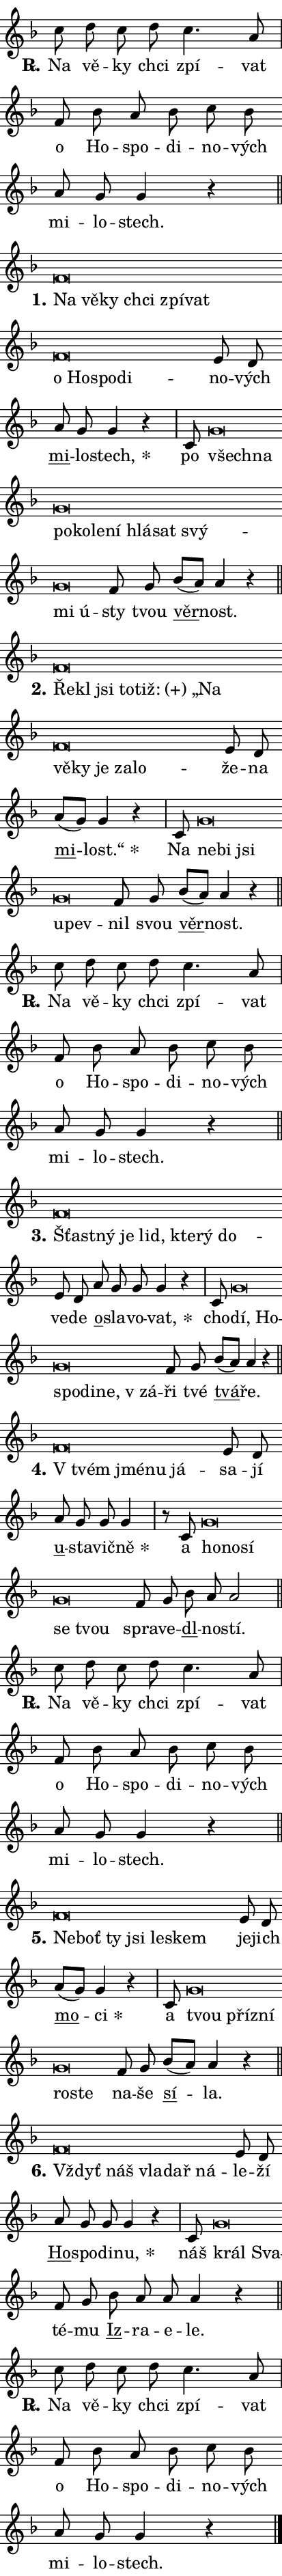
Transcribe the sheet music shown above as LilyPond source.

\version "2.24.0"
\header { tagline = "" }
\paper {
  indent = 0\cm
  top-margin = 0\cm
  right-margin = 0\cm
  bottom-margin = 0\cm
  left-margin = 0\cm
  paper-width = 7\cm
  page-breaking = #ly:one-page-breaking
  system-system-spacing.basic-distance = #11
  score-system-spacing.basic-distance = #11
  ragged-last = ##f
}


%% Author: Thomas Morley
%% https://lists.gnu.org/archive/html/lilypond-user/2020-05/msg00002.html
#(define (line-position grob)
"Returns position of @var[grob} in current system:
   @code{'start}, if at first time-step
   @code{'end}, if at last time-step
   @code{'middle} otherwise
"
  (let* ((col (ly:item-get-column grob))
         (ln (ly:grob-object col 'left-neighbor))
         (rn (ly:grob-object col 'right-neighbor))
         (col-to-check-left (if (ly:grob? ln) ln col))
         (col-to-check-right (if (ly:grob? rn) rn col))
         (break-dir-left
           (and
             (ly:grob-property col-to-check-left 'non-musical #f)
             (ly:item-break-dir col-to-check-left)))
         (break-dir-right
           (and
             (ly:grob-property col-to-check-right 'non-musical #f)
             (ly:item-break-dir col-to-check-right))))
        (cond ((eqv? 1 break-dir-left) 'start)
              ((eqv? -1 break-dir-right) 'end)
              (else 'middle))))

#(define (tranparent-at-line-position vctor)
  (lambda (grob)
  "Relying on @code{line-position} select the relevant enry from @var{vctor}.
Used to determine transparency,"
    (case (line-position grob)
      ((end) (not (vector-ref vctor 0)))
      ((middle) (not (vector-ref vctor 1)))
      ((start) (not (vector-ref vctor 2))))))

noteHeadBreakVisibility =
#(define-music-function (break-visibility)(vector?)
"Makes @code{NoteHead}s transparent relying on @var{break-visibility}"
#{
  \override NoteHead.transparent =
    #(tranparent-at-line-position break-visibility)
#})

#(define delete-ledgers-for-transparent-note-heads
  (lambda (grob)
    "Reads whether a @code{NoteHead} is transparent.
If so this @code{NoteHead} is removed from @code{'note-heads} from
@var{grob}, which is supposed to be @code{LedgerLineSpanner}.
As a result ledgers are not printed for this @code{NoteHead}"
    (let* ((nhds-array (ly:grob-object grob 'note-heads))
           (nhds-list
             (if (ly:grob-array? nhds-array)
                 (ly:grob-array->list nhds-array)
                 '()))
           ;; Relies on the transparent-property being done before
           ;; Staff.LedgerLineSpanner.after-line-breaking is executed.
           ;; This is fragile ...
           (to-keep
             (remove
               (lambda (nhd)
                 (ly:grob-property nhd 'transparent #f))
               nhds-list)))
      ;; TODO find a better method to iterate over grob-arrays, similiar
      ;; to filter/remove etc for lists
      ;; For now rebuilt from scratch
      (set! (ly:grob-object grob 'note-heads)  '())
      (for-each
        (lambda (nhd)
          (ly:pointer-group-interface::add-grob grob 'note-heads nhd))
        to-keep))))

hideNotes = {
  \noteHeadBreakVisibility #begin-of-line-visible
}
unHideNotes = {
  \noteHeadBreakVisibility #all-visible
}

% work-around for resetting accidentals
% https://lilypond.org/doc/v2.23/Documentation/notation/displaying-rhythms#unmetered-music
cadenzaMeasure = {
  \cadenzaOff
  \partial 1024 s1024
  \cadenzaOn
}

#(define-markup-command (accent layout props text) (markup?)
  "Underline accented syllable"
  (interpret-markup layout props
    #{\markup \override #'(offset . 4.3) \underline { #text }#}))

responsum = \markup \concat {
  "R" \hspace #-1.05 \path #0.1 #'((moveto 0 0.07) (lineto 0.9 0.8)) \hspace #0.05 "."
}

\layout {
    \context {
        \Staff
        \remove "Time_signature_engraver"
        \override LedgerLineSpanner.after-line-breaking = #delete-ledgers-for-transparent-note-heads
    }
    \context {
        \Voice {
            \override NoteHead.output-attributes = #'((class . "notehead"))
            \override Hairpin.height = #0.55
        }
    }
    \context {
        \Lyrics {
            \override StanzaNumber.output-attributes = #'((class . "stanzanumber"))
            \override LyricSpace.minimum-distance = #0.9
            \override LyricText.font-name = #"TeX Gyre Schola"
            \override LyricText.font-size = 1
            \override StanzaNumber.font-name = #"TeX Gyre Schola Bold"
            \override StanzaNumber.font-size = 1
        }
    }
}

% magnetic-lyrics.ily
%
%   written by
%     Jean Abou Samra <jean@abou-samra.fr>
%     Werner Lemberg <wl@gnu.org>
%
%   adapted by
%     Jiri Hon <jiri.hon@gmail.com>
%
% Version 2022-Apr-15

% https://www.mail-archive.com/lilypond-user@gnu.org/msg149350.html

#(define (Left_hyphen_pointer_engraver context)
   "Collect syllable-hyphen-syllable occurrences in lyrics and store
them in properties.  This engraver only looks to the left.  For
example, if the lyrics input is @code{foo -- bar}, it does the
following.

@itemize @bullet
@item
Set the @code{text} property of the @code{LyricHyphen} grob between
@q{foo} and @q{bar} to @code{foo}.

@item
Set the @code{left-hyphen} property of the @code{LyricText} grob with
text @q{foo} to the @code{LyricHyphen} grob between @q{foo} and
@q{bar}.
@end itemize

Use this auxiliary engraver in combination with the
@code{lyric-@/text::@/apply-@/magnetic-@/offset!} hook."
   (let ((hyphen #f)
         (text #f))
     (make-engraver
      (acknowledgers
       ((lyric-syllable-interface engraver grob source-engraver)
        (set! text grob)))
      (end-acknowledgers
       ((lyric-hyphen-interface engraver grob source-engraver)
        ;(when (not (grob::has-interface grob 'lyric-space-interface))
          (set! hyphen grob)));)
      ((stop-translation-timestep engraver)
       (when (and text hyphen)
         (ly:grob-set-object! text 'left-hyphen hyphen))
       (set! text #f)
       (set! hyphen #f)))))

#(define (lyric-text::apply-magnetic-offset! grob)
   "If the space between two syllables is less than the value in
property @code{LyricText@/.details@/.squash-threshold}, move the right
syllable to the left so that it gets concatenated with the left
syllable.

Use this function as a hook for
@code{LyricText@/.after-@/line-@/breaking} if the
@code{Left_@/hyphen_@/pointer_@/engraver} is active."
   (let ((hyphen (ly:grob-object grob 'left-hyphen #f)))
     (when hyphen
       (let ((left-text (ly:spanner-bound hyphen LEFT)))
         (when (grob::has-interface left-text 'lyric-syllable-interface)
           (let* ((common (ly:grob-common-refpoint grob left-text X))
                  (this-x-ext (ly:grob-extent grob common X))
                  (left-x-ext
                   (begin
                     ;; Trigger magnetism for left-text.
                     (ly:grob-property left-text 'after-line-breaking)
                     (ly:grob-extent left-text common X)))
                  ;; `delta` is the gap width between two syllables.
                  (delta (- (interval-start this-x-ext)
                            (interval-end left-x-ext)))
                  (details (ly:grob-property grob 'details))
                  (threshold (assoc-get 'squash-threshold details 0.2)))
             (when (< delta threshold)
               (let* (;; We have to manipulate the input text so that
                      ;; ligatures crossing syllable boundaries are not
                      ;; disabled.  For languages based on the Latin
                      ;; script this is essentially a beautification.
                      ;; However, for non-Western scripts it can be a
                      ;; necessity.
                      (lt (ly:grob-property left-text 'text))
                      (rt (ly:grob-property grob 'text))
                      (is-space (grob::has-interface hyphen 'lyric-space-interface))
                      (space (if is-space " " ""))
                      (space-markup (grob-interpret-markup grob " "))
                      (space-size (interval-length (ly:stencil-extent space-markup X)))
                      (extra-delta (if is-space space-size 0))
                      ;; Append new syllable.
                      (ltrt-space (if (and (string? lt) (string? rt))
                                (string-append lt space rt)
                                (make-concat-markup (list lt space rt))))
                      ;; Right-align `ltrt` to the right side.
                      (ltrt-space-markup (grob-interpret-markup
                               grob
                               (make-translate-markup
                                (cons (interval-length this-x-ext) 0)
                                (make-right-align-markup ltrt-space)))))
                 (begin
                   ;; Don't print `left-text`.
                   (ly:grob-set-property! left-text 'stencil #f)
                   ;; Set text and stencil (which holds all collected
                   ;; syllables so far) and shift it to the left.
                   (ly:grob-set-property! grob 'text ltrt-space)
                   (ly:grob-set-property! grob 'stencil ltrt-space-markup)
                   (ly:grob-translate-axis! grob (- (- delta extra-delta)) X))))))))))


#(define (lyric-hyphen::displace-bounds-first grob)
   ;; Make very sure this callback isn't triggered too early.
   (let ((left (ly:spanner-bound grob LEFT))
         (right (ly:spanner-bound grob RIGHT)))
     (ly:grob-property left 'after-line-breaking)
     (ly:grob-property right 'after-line-breaking)
     (ly:lyric-hyphen::print grob)))

squashThreshold = #0.4

\layout {
  \context {
    \Lyrics
    \consists #Left_hyphen_pointer_engraver
    \override LyricText.after-line-breaking =
      #lyric-text::apply-magnetic-offset!
    \override LyricHyphen.stencil = #lyric-hyphen::displace-bounds-first
    \override LyricText.details.squash-threshold = \squashThreshold
    \override LyricHyphen.minimum-distance = 0
    \override LyricHyphen.minimum-length = \squashThreshold
  }
}

squash = \override LyricText.details.squash-threshold = 9999
unSquash = \override LyricText.details.squash-threshold = \squashThreshold

left = \override LyricText.self-alignment-X = #LEFT
unLeft = \revert LyricText.self-alignment-X

starOffset = #(lambda (grob) 
                (let ((x_offset (ly:self-alignment-interface::aligned-on-x-parent grob)))
                  (if (= x_offset 0) 0 (+ x_offset 1.2))))

star = #(define-music-function (syllable)(string?)
"Append star separator at the end of a syllable"
#{
  \once \override LyricText.X-offset = #starOffset
  \lyricmode { \markup {
    #syllable
    \override #'((font-name . "TeX Gyre Schola Bold")) \hspace #0.2 \lower #0.65 \larger "*"
  } }
#})

starAccent = #(define-music-function (syllable)(string?)
"Append star separator at the end of a syllable and make accent"
#{
  \once \override LyricText.X-offset = #starOffset
  \lyricmode { \markup {
    \accent #syllable
    \override #'((font-name . "TeX Gyre Schola Bold")) \hspace #0.2 \lower #0.65 \larger "*"
  } }
#})

breath = #(define-music-function (syllable)(string?)
"Append breathing indicator at the end of a syllable"
#{
  \lyricmode { \markup { #syllable "+" } }
#})

optionalBreath = #(define-music-function (syllable)(string?)
"Append optional breathing indicator at the end of a syllable"
#{
  \lyricmode { \markup { #syllable "(+)" } }
#})


\score {
    <<
        \new Voice = "melody" { \cadenzaOn \key f \major \relative { c''8 d c d c4. a8 \cadenzaMeasure \bar "|" f bes a bes \bar "" c bes \bar "" a g g4 r \cadenzaMeasure \bar "||" \break } }
        \new Lyrics \lyricsto "melody" { \lyricmode { \set stanza = \responsum
Na vě -- ky chci zpí -- vat o Ho -- spo -- di -- no -- vých mi -- lo -- stech. } }
    >>
    \layout {}
}

\score {
    <<
        \new Voice = "melody" { \cadenzaOn \key f \major \relative { f'\breve*1/16 \hideNotes \breve*1/16 \bar "" \breve*1/16 \bar "" \breve*1/16 \bar "" \breve*1/16 \bar "" \breve*1/16 \bar "" \breve*1/16 \bar "" \breve*1/16 \bar "" \breve*1/16 \breve*1/16 \bar "" \unHideNotes e8 d \bar "" a' g g4 r \cadenzaMeasure \bar "|" c,8 g'\breve*1/16 \hideNotes \breve*1/16 \bar "" \breve*1/16 \bar "" \breve*1/16 \bar "" \breve*1/16 \bar "" \breve*1/16 \bar "" \breve*1/16 \bar "" \breve*1/16 \bar "" \breve*1/16 \bar "" \breve*1/16 \breve*1/16 \bar "" \unHideNotes f8 g \bar "" bes[( a)] a4 r \cadenzaMeasure \bar "||" \break } }
        \new Lyrics \lyricsto "melody" { \lyricmode { \set stanza = "1."
\left Na \squash vě -- ky chci zpí -- vat o Ho -- spo -- di -- \unLeft \unSquash no -- vých \markup \accent mi -- lo -- \star stech, po \left všech -- \squash na po -- ko -- le -- ní hlá -- sat svý -- mi ú -- \unLeft \unSquash sty tvou \markup \accent věr -- nost. } }
    >>
    \layout {}
}

\score {
    <<
        \new Voice = "melody" { \cadenzaOn \key f \major \relative { f'\breve*1/16 \hideNotes \breve*1/16 \bar "" \breve*1/16 \bar "" \breve*1/16 \bar "" \breve*1/16 \bar "" \breve*1/16 \bar "" \breve*1/16 \bar "" \breve*1/16 \bar "" \breve*1/16 \bar "" \breve*1/16 \breve*1/16 \bar "" \unHideNotes e8 d \bar "" a'[( g)] g4 r \cadenzaMeasure \bar "|" c,8 g'\breve*1/16 \hideNotes \breve*1/16 \bar "" \breve*1/16 \bar "" \breve*1/16 \breve*1/16 \bar "" \unHideNotes f8 g \bar "" bes[( a)] a4 r \cadenzaMeasure \bar "||" \break } }
        \new Lyrics \lyricsto "melody" { \lyricmode { \set stanza = "2."
\left Ře -- \squash kl jsi to -- \optionalBreath tiž: „Na vě -- ky je za -- lo -- \unLeft \unSquash že -- na \markup \accent mi -- \star lost.“ Na \left ne -- \squash bi jsi u -- pev -- \unLeft \unSquash nil svou \markup \accent věr -- nost. } }
    >>
    \layout {}
}

\score {
    <<
        \new Voice = "melody" { \cadenzaOn \key f \major \relative { c''8 d c d c4. a8 \cadenzaMeasure \bar "|" f bes a bes \bar "" c bes \bar "" a g g4 r \cadenzaMeasure \bar "||" \break } }
        \new Lyrics \lyricsto "melody" { \lyricmode { \set stanza = \responsum
Na vě -- ky chci zpí -- vat o Ho -- spo -- di -- no -- vých mi -- lo -- stech. } }
    >>
    \layout {}
}

\score {
    <<
        \new Voice = "melody" { \cadenzaOn \key f \major \relative { f'\breve*1/16 \hideNotes \breve*1/16 \bar "" \breve*1/16 \bar "" \breve*1/16 \bar "" \breve*1/16 \bar "" \breve*1/16 \breve*1/16 \bar "" \unHideNotes e8 d \bar "" a' g g g4 r \cadenzaMeasure \bar "|" c,8 g'\breve*1/16 \hideNotes \breve*1/16 \bar "" \breve*1/16 \bar "" \breve*1/16 \bar "" \breve*1/16 \breve*1/16 \bar "" \unHideNotes f8 g \bar "" bes[( a)] a4 r \cadenzaMeasure \bar "||" \break } }
        \new Lyrics \lyricsto "melody" { \lyricmode { \set stanza = "3."
\left Šťast -- \squash ný je lid, kte -- rý do -- \unLeft \unSquash ve -- de \markup \accent o -- sla -- vo -- \star vat, cho -- \left dí, \squash Ho -- spo -- di -- ne, "v zá" -- \unLeft \unSquash ři tvé \markup \accent tvá -- ře. } }
    >>
    \layout {}
}

\score {
    <<
        \new Voice = "melody" { \cadenzaOn \key f \major \relative { f'\breve*1/16 \hideNotes \breve*1/16 \bar "" \breve*1/16 \breve*1/16 \bar "" \unHideNotes e8 d \bar "" a' g g g4 \cadenzaMeasure \bar "|" r8 c,8 g'\breve*1/16 \hideNotes \breve*1/16 \bar "" \breve*1/16 \bar "" \breve*1/16 \breve*1/16 \bar "" \unHideNotes f8 g \bar "" bes a a2 \cadenzaMeasure \bar "||" \break } }
        \new Lyrics \lyricsto "melody" { \lyricmode { \set stanza = "4."
\left "V tvém" \squash jmé -- nu já -- \unLeft \unSquash sa -- jí \markup \accent u -- sta -- vič -- \star ně a \left ho -- \squash no -- sí se tvou \unLeft \unSquash spra -- ve -- \markup \accent dl -- no -- stí. } }
    >>
    \layout {}
}

\score {
    <<
        \new Voice = "melody" { \cadenzaOn \key f \major \relative { c''8 d c d c4. a8 \cadenzaMeasure \bar "|" f bes a bes \bar "" c bes \bar "" a g g4 r \cadenzaMeasure \bar "||" \break } }
        \new Lyrics \lyricsto "melody" { \lyricmode { \set stanza = \responsum
Na vě -- ky chci zpí -- vat o Ho -- spo -- di -- no -- vých mi -- lo -- stech. } }
    >>
    \layout {}
}

\score {
    <<
        \new Voice = "melody" { \cadenzaOn \key f \major \relative { f'\breve*1/16 \hideNotes \breve*1/16 \bar "" \breve*1/16 \bar "" \breve*1/16 \bar "" \breve*1/16 \breve*1/16 \bar "" \unHideNotes e8 d \bar "" a'[( g)] g4 r \cadenzaMeasure \bar "|" c,8 g'\breve*1/16 \hideNotes \breve*1/16 \bar "" \breve*1/16 \bar "" \breve*1/16 \breve*1/16 \bar "" \unHideNotes f8 g \bar "" bes[( a)] a4 r \cadenzaMeasure \bar "||" \break } }
        \new Lyrics \lyricsto "melody" { \lyricmode { \set stanza = "5."
\left Ne -- \squash boť ty jsi le -- skem \unLeft \unSquash je -- jich \markup \accent mo -- \star ci a \left tvou \squash pří -- zní ro -- ste \unLeft \unSquash na -- še \markup \accent sí -- la. } }
    >>
    \layout {}
}

\score {
    <<
        \new Voice = "melody" { \cadenzaOn \key f \major \relative { f'\breve*1/16 \hideNotes \breve*1/16 \bar "" \breve*1/16 \bar "" \breve*1/16 \breve*1/16 \bar "" \unHideNotes e8 d \bar "" a' g g g4 r \cadenzaMeasure \bar "|" c,8 g'\breve*1/16 \hideNotes \breve*1/16 \bar "" \unHideNotes f8 g \bar "" bes a a a4 r \cadenzaMeasure \bar "||" \break } }
        \new Lyrics \lyricsto "melody" { \lyricmode { \set stanza = "6."
\left Vždyť \squash náš vla -- dař ná -- \unLeft \unSquash le -- ží \markup \accent Ho -- spo -- di -- \star nu, náš \left král \squash Sva -- \unLeft \unSquash té -- mu \markup \accent Iz -- ra -- e -- le. } }
    >>
    \layout {}
}

\score {
    <<
        \new Voice = "melody" { \cadenzaOn \key f \major \relative { c''8 d c d c4. a8 \cadenzaMeasure \bar "|" f bes a bes \bar "" c bes \bar "" a g g4 r \cadenzaMeasure \bar "||" \break } \bar "|." }
        \new Lyrics \lyricsto "melody" { \lyricmode { \set stanza = \responsum
Na vě -- ky chci zpí -- vat o Ho -- spo -- di -- no -- vých mi -- lo -- stech. } }
    >>
    \layout {}
}
